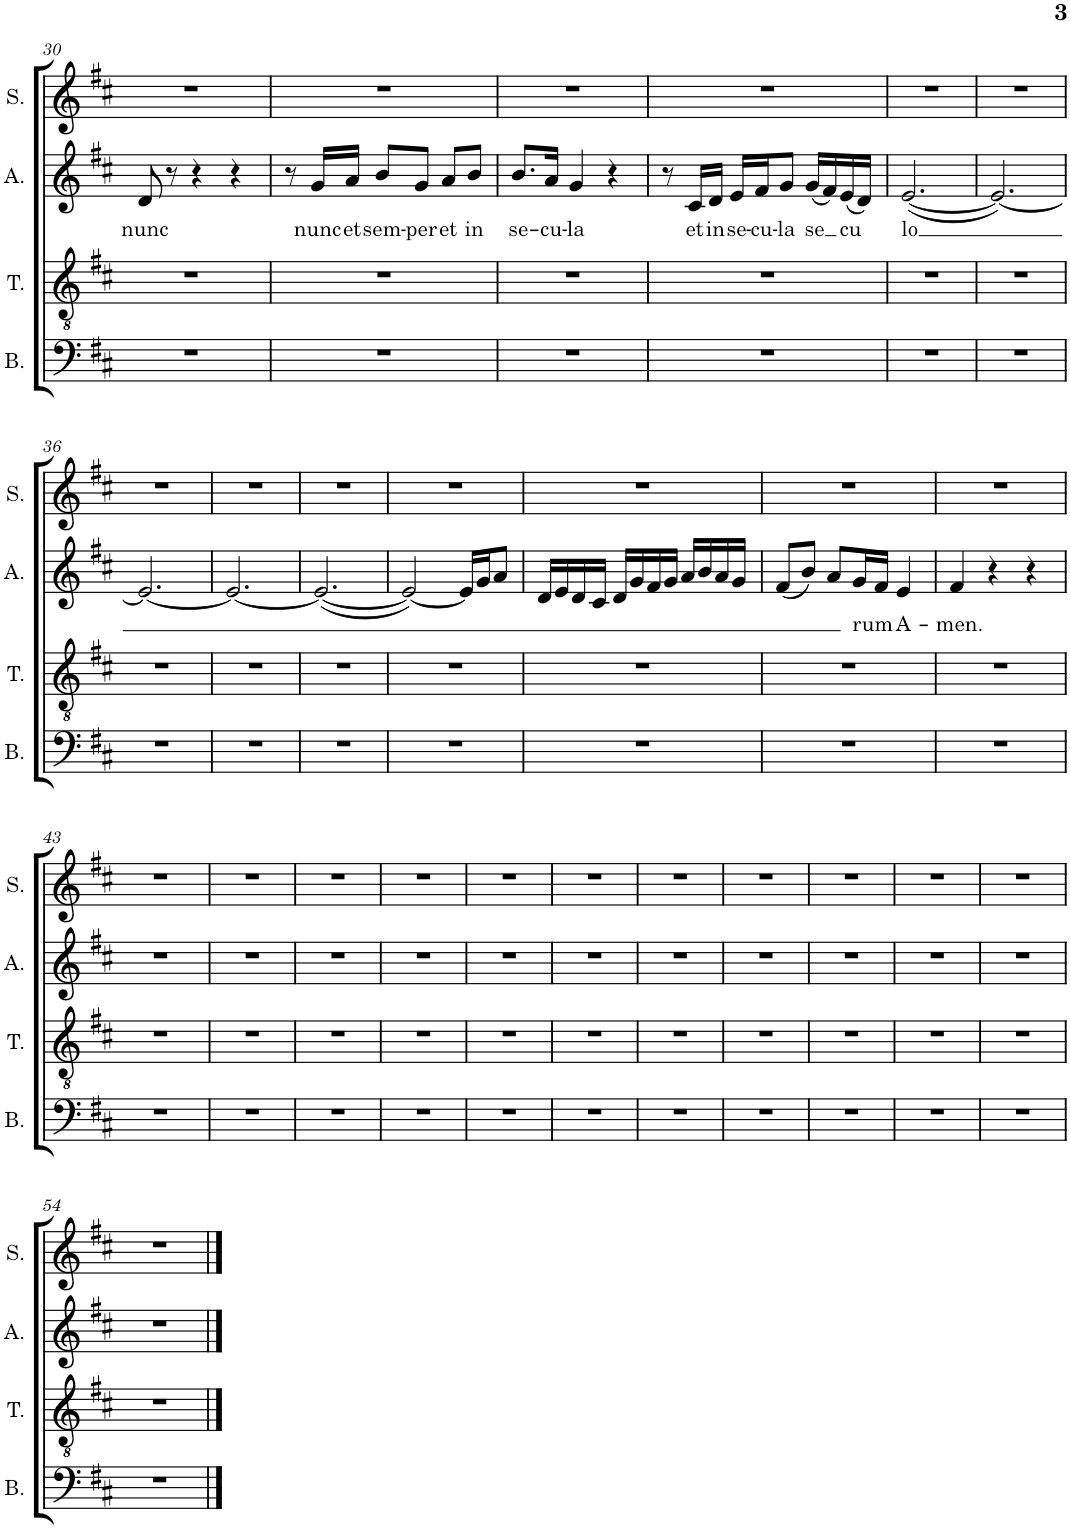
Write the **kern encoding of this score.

**kern	**kern	**kern	**text	**kern
*part4	*part3	*part2	*part2	*part1
*staff4	*staff3	*staff2	*staff2	*staff1
*I"Bass	*I"Tenor	*I"Alto	*	*I"Soprano
*I'B.	*I'T.	*I'A.	*	*I'S.
!!LO:PB:g=z
*clefF4	*clefGv2	*clefG2	*	*clefG2
*k[f#c#]	*k[f#c#]	*k[f#c#]	*	*k[f#c#]
*M3/4	*M3/4	*M3/4	*	*M3/4
=30	=30	=30	=30	=30
!	!	!	!LO:LY:b	!
2.r	2.r	8d/	nunc	2.r
.	.	8r	.	.
.	.	4r	.	.
.	.	4r	.	.
=31	=31	=31	=31	=31
2.r	2.r	8r	.	2.r
!	!	!	!LO:LY:b	!
.	.	16g/LL	nunc	.
!	!	!	!LO:LY:b	!
.	.	16a/JJ	et	.
!	!	!	!LO:LY:b	!
.	.	8b/L	sem-	.
!	!	!	!LO:LY:b	!
.	.	8g/J	-per	.
!	!	!	!LO:LY:b	!
.	.	8a/L	et	.
!	!	!	!LO:LY:b	!
.	.	8b/J	in	.
=32	=32	=32	=32	=32
!	!	!	!LO:LY:b	!
2.r	2.r	8.b/L	se-	2.r
!	!	!	!LO:LY:b	!
.	.	16a/Jk	-cu-	.
!	!	!	!LO:LY:b	!
.	.	4g/	-la	.
.	.	4r	.	.
=33	=33	=33	=33	=33
2.r	2.r	8r	.	2.r
!	!	!	!LO:LY:b	!
.	.	16c#/LL	et	.
!	!	!	!LO:LY:b	!
.	.	16d/JJ	in	.
!	!	!	!LO:LY:b	!
.	.	16e/LL	se-	.
!	!	!	!LO:LY:b	!
.	.	16f#/J	-cu-	.
!	!	!	!LO:LY:b	!
.	.	8g/J	-la	.
!	!	!	!LO:LY:b	!
.	.	(16g/LL	se	.
.	.	16f#/)	.	.
!	!	!	!LO:LY:b	!
.	.	(16e/	cu	.
.	.	16d/JJ)	.	.
=34	=34	=34	=34	=34
!	!	!	!LO:LY:b	!
2.r	2.r	([2.e/	lo	2.r
=35	=35	=35	=35	=35
2.r	2.r	2.e/_)	.	2.r
!!LO:LB:g=z
=36	=36	=36	=36	=36
2.r	2.r	2.e/_	.	2.r
=37	=37	=37	=37	=37
2.r	2.r	2.e/_	.	2.r
=38	=38	=38	=38	=38
2.r	2.r	(2.e/_	.	2.r
=39	=39	=39	=39	=39
2.r	2.r	2e/_)	.	2.r
.	.	16e/LL]	.	.
.	.	16g/J	.	.
.	.	8a/J	.	.
=40	=40	=40	=40	=40
2.r	2.r	16d/LL	.	2.r
.	.	16e/	.	.
.	.	16d/	.	.
.	.	16c#/JJ	.	.
.	.	16d/LL	.	.
.	.	16g/	.	.
.	.	16f#/	.	.
.	.	16g/JJ	.	.
.	.	16a/LL	.	.
.	.	16b/	.	.
.	.	16a/	.	.
.	.	16g/JJ	.	.
=41	=41	=41	=41	=41
2.r	2.r	(8f#/L	.	2.r
.	.	8b/J)	.	.
.	.	8a/L	.	.
!	!	!	!LO:LY:b	!
.	.	16g/L	rum	.
.	.	16f#/JJ	.	.
!	!	!	!LO:LY:b	!
.	.	4e/	A-	.
=42	=42	=42	=42	=42
!	!	!	!LO:LY:b	!
2.r	2.r	4f#/	-men.	2.r
.	.	4r	.	.
.	.	4r	.	.
!!LO:LB:g=z
=43	=43	=43	=43	=43
2.r	2.r	2.r	.	2.r
=44	=44	=44	=44	=44
2.r	2.r	2.r	.	2.r
=45	=45	=45	=45	=45
2.r	2.r	2.r	.	2.r
=46	=46	=46	=46	=46
2.r	2.r	2.r	.	2.r
=47	=47	=47	=47	=47
2.r	2.r	2.r	.	2.r
=48	=48	=48	=48	=48
2.r	2.r	2.r	.	2.r
=49	=49	=49	=49	=49
2.r	2.r	2.r	.	2.r
=50	=50	=50	=50	=50
2.r	2.r	2.r	.	2.r
=51	=51	=51	=51	=51
2.r	2.r	2.r	.	2.r
=52	=52	=52	=52	=52
2.r	2.r	2.r	.	2.r
=53	=53	=53	=53	=53
2.r	2.r	2.r	.	2.r
!!LO:LB:g=z
=54	=54	=54	=54	=54
2.r	2.r	2.r	.	2.r
==	==	==	==	==
*-	*-	*-	*-	*-
